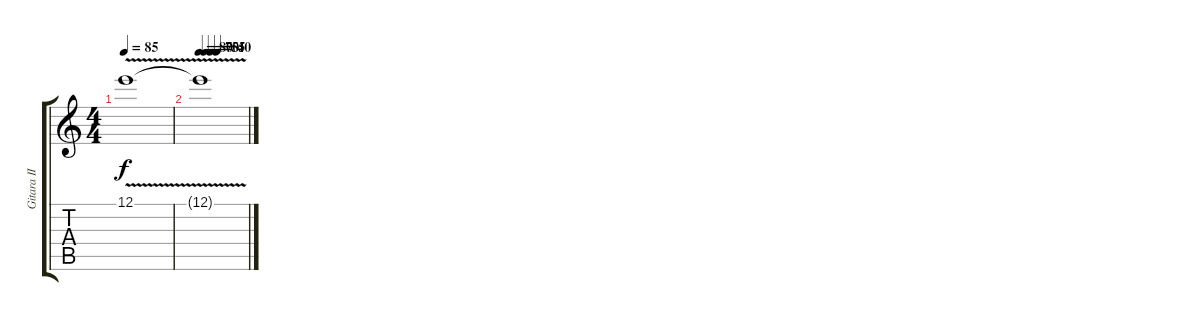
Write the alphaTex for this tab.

\track ("Gitara II" "Gitara II") {instrument acousticguitarnylon}
\staff {score tabs}
\tuning (E4 B3 G3 D3 A2 E2) {hide}
\ts (4 4)
\tempo 85
\clef g2
\ks c
12.1{v}.1{dy f instrument overdrivenguitar} |
\tempo 80
\tempo (70 0.125)
\tempo (55 0.25)
\tempo (40 0.375)
12.1{t}.1
